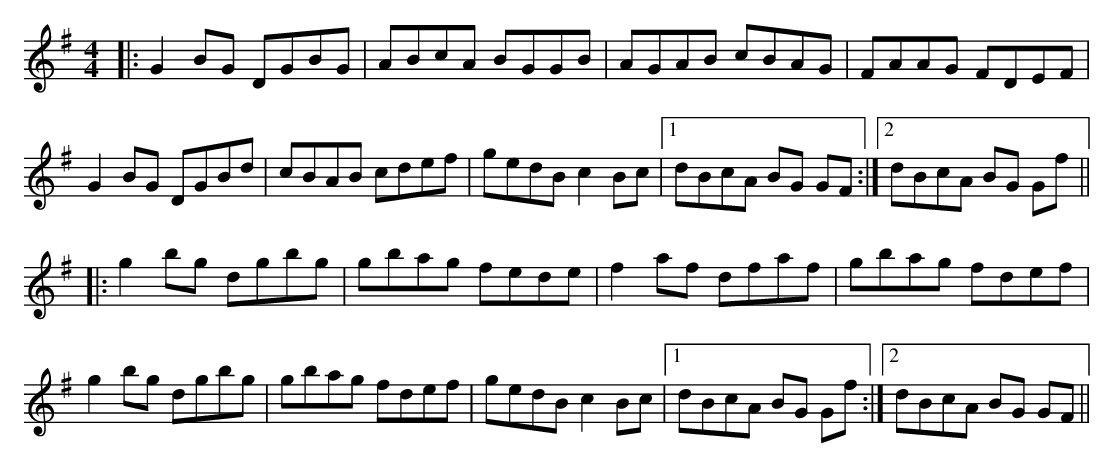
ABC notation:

X:1
M:4/4
K:G
|:G2 BG DGBG|ABcA BGGB|AGAB cBAG|FAAG FDEF|
G2 BG DGBd| cBAB cdef|gedB c2 Bc|1 dBcA BG GF:|2 dBcA BG Gf||
|:g2 bg dgbg|gbag fede|f2 af dfaf|gbag fdef|
g2 bg dgbg|gbag fdef|gedB c2 Bc|1 dBcA BG Gf:|2 dBcA BG GF||
